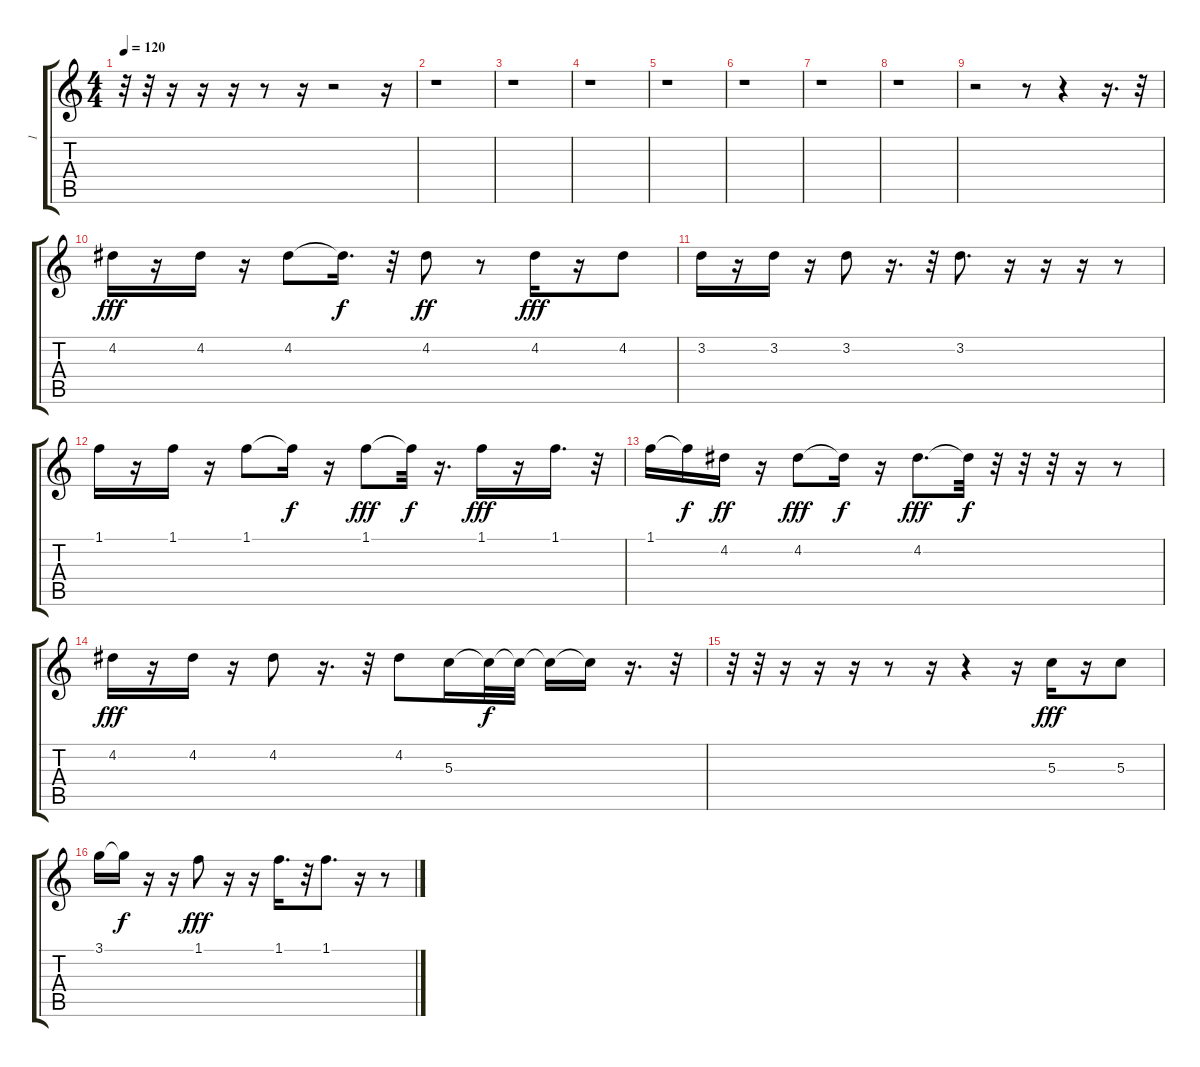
\track ("1" "1") {instrument acousticguitarnylon}
\staff {score tabs}
\tuning (E4 B3 G3 D3 A2 E2) {hide}
\ts (4 4)
\tempo 120
\clef g2
\ks c
r.32{dy fff} r.32 r.16 r.16 r.16 r.8 r.16 r.2 r.16 |
r.1 |
r.1 |
r.1 |
r.1 |
r.1 |
r.1 |
r.1 |
r.2 r.8 r.4 r.16{d} r.32 |
4.2.16 r.16 4.2.16 r.16 4.2.8 4.2{t}.16{d dy f} r.32 4.2.8{dy ff} r.8 4.2.16{dy fff} r.16 4.2.8 |
3.2.16 r.16 3.2.16 r.16 3.2.8 r.16{d} r.32 3.2.8{d} r.16 r.16 r.16 r.8 |
1.1.16 r.16 1.1.16 r.16 1.1.8 1.1{t}.16{dy f} r.16 1.1.8{dy fff} 1.1{t}.32{dy f} r.16{d} 1.1.16{dy fff} r.16 1.1.16{d} r.32 |
1.1.16 1.1{t}.16{dy f} 4.2.16{dy ff} r.16 4.2.8{dy fff} 4.2{t}.16{dy f} r.16 4.2.8{d dy fff} 4.2{t}.32{dy f} r.32 r.32 r.32 r.16 r.8 |
4.2.16{dy fff} r.16 4.2.16 r.16 4.2.8 r.16{d} r.32 4.2.8 5.3.16 5.3{t}.32{dy f} 5.3{t}.32 5.3{t}.16 5.3{t}.16 r.16{d} r.32 |
r.32 r.32 r.16 r.16 r.16 r.8 r.16 r.4 r.16 5.3.16{dy fff} r.16 5.3.8 |
3.1.16 3.1{t}.16{dy f} r.16 r.16 1.1.8{dy fff} r.16 r.16 1.1.16{d} r.32 1.1.8{d} r.16 r.8
